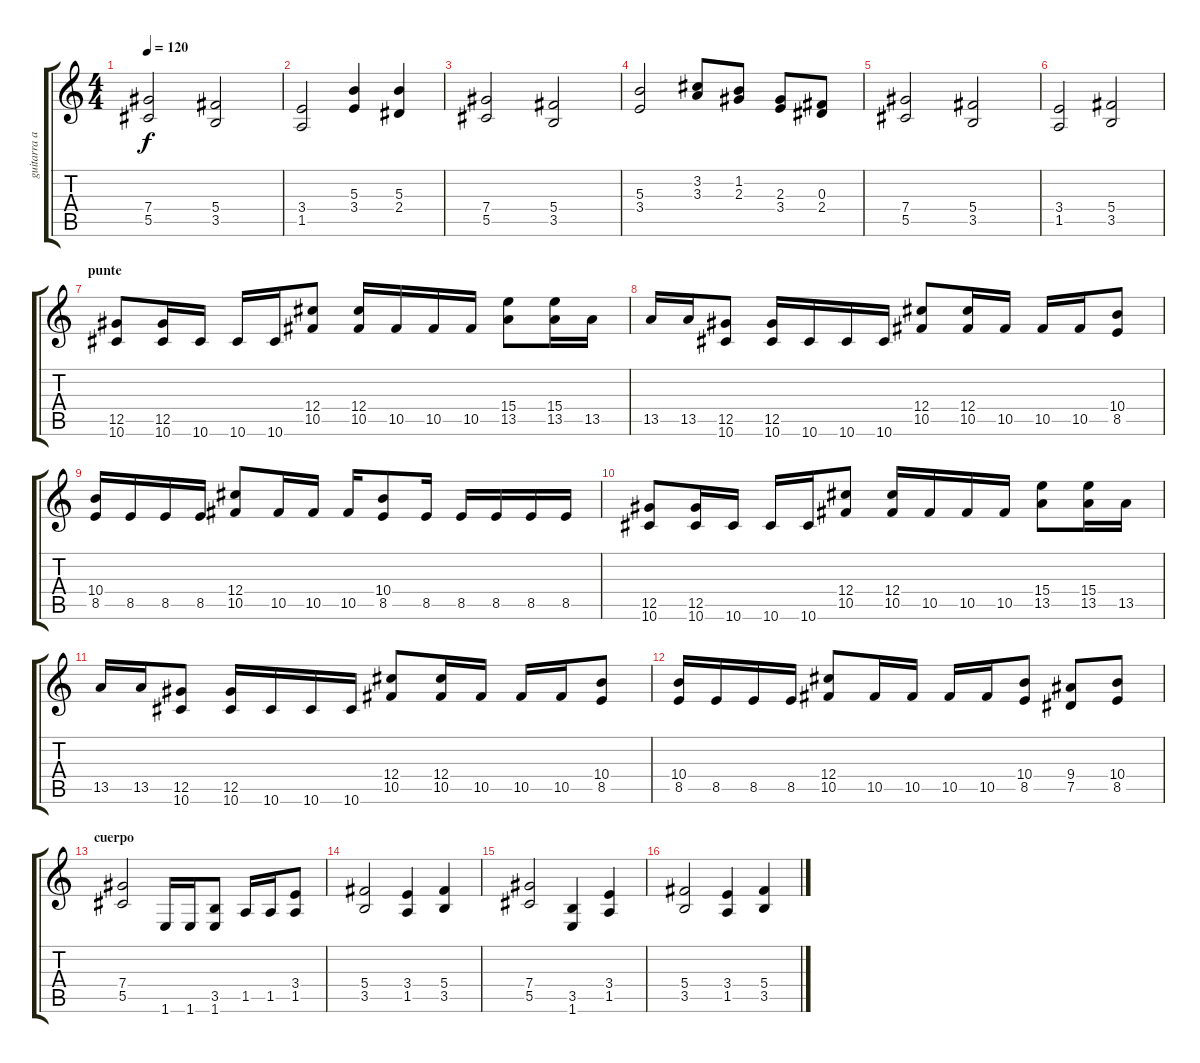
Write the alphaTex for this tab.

\track ("guitarra acompañante" "guitarra a") {instrument overdrivenguitar}
\staff {score tabs}
\tuning (Eb4 Bb3 Gb3 Db3 Ab2 Eb2) {hide}
\ts (4 4)
\tempo 120
\clef g2
\ks c
(7.4 5.5).2{dy f} (5.4 3.5).2 |
(3.4 1.5).2 (5.3 3.4).4 (5.3 2.4).4 |
(7.4 5.5).2 (5.4 3.5).2 |
(5.3 3.4).2 (3.2 3.3).8 (1.2 2.3).8 (2.3 3.4).8 (0.3 2.4).8 |
(7.4 5.5).2 (5.4 3.5).2 |
(3.4 1.5).2 (5.4 3.5).2 |
\section ("" "punte")
(12.5 10.6).8 (12.5 10.6).16 10.6.16 10.6.16 10.6.16 (12.4 10.5).8 (12.4 10.5).16 10.5.16 10.5.16 10.5.16 (15.4 13.5).8 (15.4 13.5).16 13.5.16 |
13.5.16 13.5.16 (12.5 10.6).8 (12.5 10.6).16 10.6.16 10.6.16 10.6.16 (12.4 10.5).8 (12.4 10.5).16 10.5.16 10.5.16 10.5.16 (10.4 8.5).8 |
(10.4 8.5).16 8.5.16 8.5.16 8.5.16 (12.4 10.5).8 10.5.16 10.5.16 10.5.16 (10.4 8.5).8 8.5.16 8.5.16 8.5.16 8.5.16 8.5.16 |
(12.5 10.6).8 (12.5 10.6).16 10.6.16 10.6.16 10.6.16 (12.4 10.5).8 (12.4 10.5).16 10.5.16 10.5.16 10.5.16 (15.4 13.5).8 (15.4 13.5).16 13.5.16 |
13.5.16 13.5.16 (12.5 10.6).8 (12.5 10.6).16 10.6.16 10.6.16 10.6.16 (12.4 10.5).8 (12.4 10.5).16 10.5.16 10.5.16 10.5.16 (10.4 8.5).8 |
(10.4 8.5).16 8.5.16 8.5.16 8.5.16 (12.4 10.5).8 10.5.16 10.5.16 10.5.16 10.5.16 (10.4 8.5).8 (9.4 7.5).8 (10.4 8.5).8 |
\section ("" "cuerpo")
(7.4 5.5).2 1.6.16 1.6.16 (3.5 1.6).8 1.5.16 1.5.16 (3.4 1.5).8 |
(5.4 3.5).2 (3.4 1.5).4 (5.4 3.5).4 |
(7.4 5.5).2 (3.5 1.6).4 (3.4 1.5).4 |
(5.4 3.5).2 (3.4 1.5).4 (5.4 3.5).4
